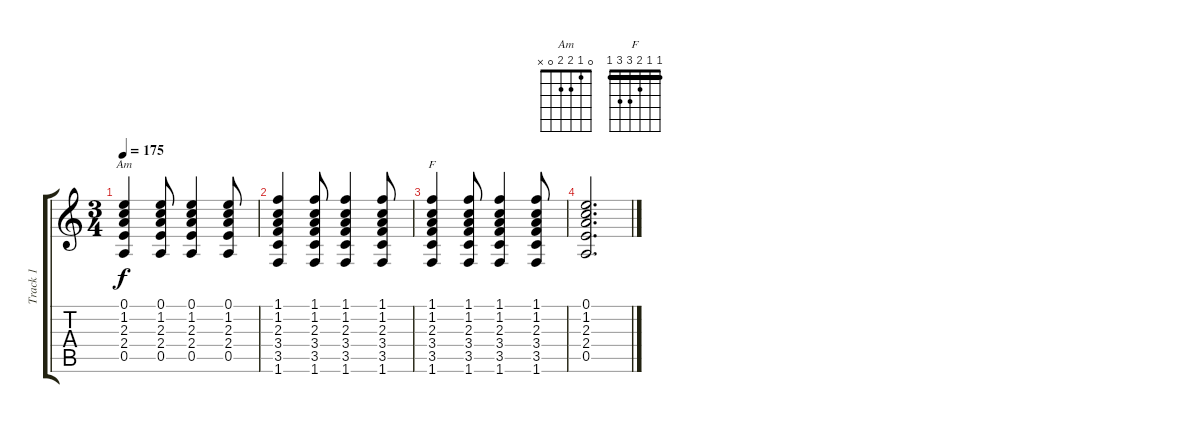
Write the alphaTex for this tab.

\track ("Track 1" "Track 1") {instrument acousticguitarsteel}
\staff {score tabs}
\tuning (E4 B3 G3 D3 A2 E2) {hide}
\chord ("Am" 0 1 2 2 0 x)
\chord ("F" 1 1 2 3 3 1) {barre 1}
\ts (3 4)
\tempo 175
\clef g2
\ks c
(0.1 1.2 2.3 2.4 0.5).4{ch "Am" dy f} (0.1 1.2 2.3 2.4 0.5).8 (0.1 1.2 2.3 2.4 0.5).4 (0.1 1.2 2.3 2.4 0.5).8 |
(1.1 1.2 2.3 3.4 3.5 1.6).4 (1.1 1.2 2.3 3.4 3.5 1.6).8 (1.1 1.2 2.3 3.4 3.5 1.6).4 (1.1 1.2 2.3 3.4 3.5 1.6).8 |
(1.1 1.2 2.3 3.4 3.5 1.6).4{ch "F"} (1.1 1.2 2.3 3.4 3.5 1.6).8 (1.1 1.2 2.3 3.4 3.5 1.6).4 (1.1 1.2 2.3 3.4 3.5 1.6).8 |
(0.1 1.2 2.3 2.4 0.5).2{d}
